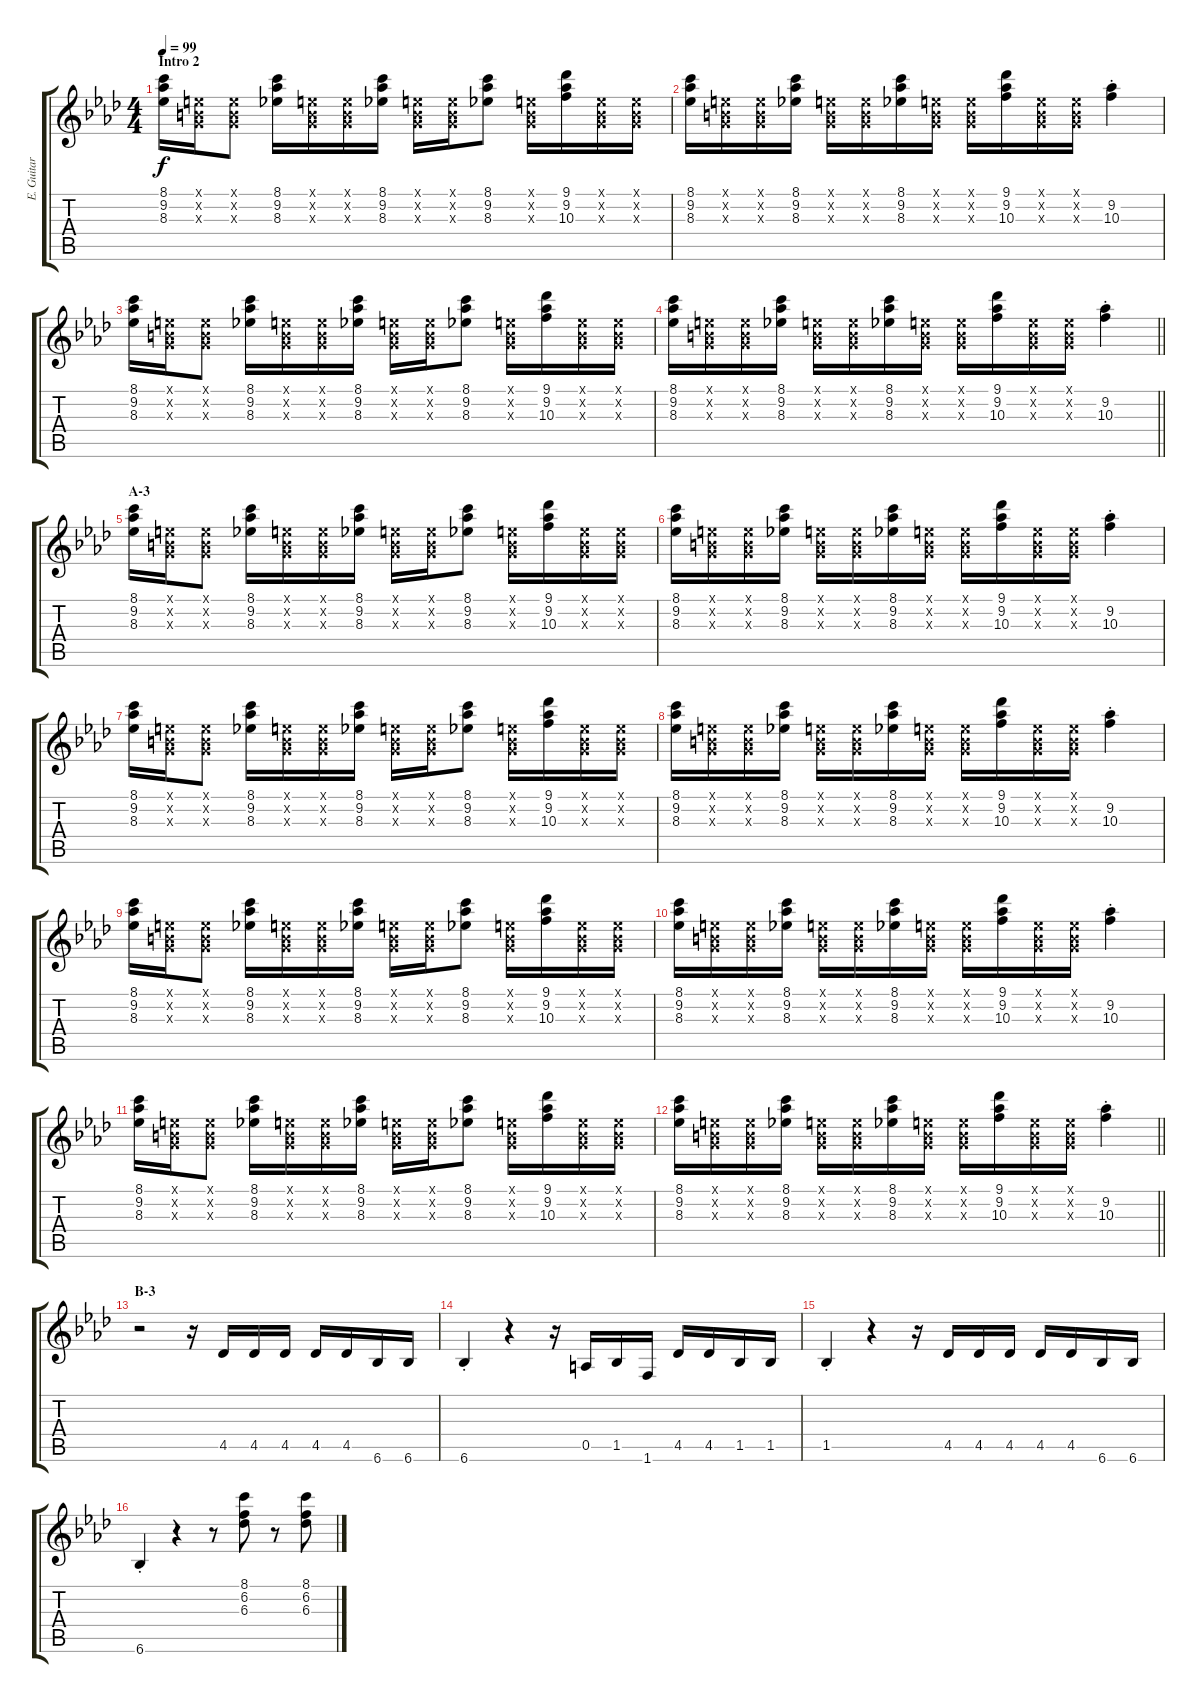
\track ("E. Guitar" "E. Guitar") {instrument electricguitarclean}
\staff {score tabs}
\tuning (E4 B3 G3 D3 A2 E2) {hide}
\ts (4 4)
\section ("" "Intro 2")
\tempo 99
\clef g2
\ks ab
(8.1 9.2 8.3).16{dy f} (0.1{x} 0.2{x} 0.3{x}).16 (0.1{x} 0.2{x} 0.3{x}).8 (8.1 9.2 8.3).16 (0.1{x} 0.2{x} 0.3{x}).16 (0.1{x} 0.2{x} 0.3{x}).16 (8.1 9.2 8.3).16 (0.1{x} 0.2{x} 0.3{x}).16 (0.1{x} 0.2{x} 0.3{x}).16 (8.1 9.2 8.3).8 (0.1{x} 0.2{x} 0.3{x}).16 (9.1 9.2 10.3).16 (0.1{x} 0.2{x} 0.3{x}).16 (0.1{x} 0.2{x} 0.3{x}).16 |
(8.1 9.2 8.3).16 (0.1{x} 0.2{x} 0.3{x}).16 (0.1{x} 0.2{x} 0.3{x}).16 (8.1 9.2 8.3).16 (0.1{x} 0.2{x} 0.3{x}).16 (0.1{x} 0.2{x} 0.3{x}).16 (8.1 9.2 8.3).16 (0.1{x} 0.2{x} 0.3{x}).16 (0.1{x} 0.2{x} 0.3{x}).16 (9.1 9.2 10.3).16 (0.1{x} 0.2{x} 0.3{x}).16 (0.1{x} 0.2{x} 0.3{x}).16 (9.2{st} 10.3{st}).4 |
(8.1 9.2 8.3).16 (0.1{x} 0.2{x} 0.3{x}).16 (0.1{x} 0.2{x} 0.3{x}).8 (8.1 9.2 8.3).16 (0.1{x} 0.2{x} 0.3{x}).16 (0.1{x} 0.2{x} 0.3{x}).16 (8.1 9.2 8.3).16 (0.1{x} 0.2{x} 0.3{x}).16 (0.1{x} 0.2{x} 0.3{x}).16 (8.1 9.2 8.3).8 (0.1{x} 0.2{x} 0.3{x}).16 (9.1 9.2 10.3).16 (0.1{x} 0.2{x} 0.3{x}).16 (0.1{x} 0.2{x} 0.3{x}).16 |
\barLineRight lightlight
(8.1 9.2 8.3).16 (0.1{x} 0.2{x} 0.3{x}).16 (0.1{x} 0.2{x} 0.3{x}).16 (8.1 9.2 8.3).16 (0.1{x} 0.2{x} 0.3{x}).16 (0.1{x} 0.2{x} 0.3{x}).16 (8.1 9.2 8.3).16 (0.1{x} 0.2{x} 0.3{x}).16 (0.1{x} 0.2{x} 0.3{x}).16 (9.1 9.2 10.3).16 (0.1{x} 0.2{x} 0.3{x}).16 (0.1{x} 0.2{x} 0.3{x}).16 (9.2{st} 10.3{st}).4 |
\section ("" "A-3")
(8.1 9.2 8.3).16 (0.1{x} 0.2{x} 0.3{x}).16 (0.1{x} 0.2{x} 0.3{x}).8 (8.1 9.2 8.3).16 (0.1{x} 0.2{x} 0.3{x}).16 (0.1{x} 0.2{x} 0.3{x}).16 (8.1 9.2 8.3).16 (0.1{x} 0.2{x} 0.3{x}).16 (0.1{x} 0.2{x} 0.3{x}).16 (8.1 9.2 8.3).8 (0.1{x} 0.2{x} 0.3{x}).16 (9.1 9.2 10.3).16 (0.1{x} 0.2{x} 0.3{x}).16 (0.1{x} 0.2{x} 0.3{x}).16 |
(8.1 9.2 8.3).16 (0.1{x} 0.2{x} 0.3{x}).16 (0.1{x} 0.2{x} 0.3{x}).16 (8.1 9.2 8.3).16 (0.1{x} 0.2{x} 0.3{x}).16 (0.1{x} 0.2{x} 0.3{x}).16 (8.1 9.2 8.3).16 (0.1{x} 0.2{x} 0.3{x}).16 (0.1{x} 0.2{x} 0.3{x}).16 (9.1 9.2 10.3).16 (0.1{x} 0.2{x} 0.3{x}).16 (0.1{x} 0.2{x} 0.3{x}).16 (9.2{st} 10.3{st}).4 |
(8.1 9.2 8.3).16 (0.1{x} 0.2{x} 0.3{x}).16 (0.1{x} 0.2{x} 0.3{x}).8 (8.1 9.2 8.3).16 (0.1{x} 0.2{x} 0.3{x}).16 (0.1{x} 0.2{x} 0.3{x}).16 (8.1 9.2 8.3).16 (0.1{x} 0.2{x} 0.3{x}).16 (0.1{x} 0.2{x} 0.3{x}).16 (8.1 9.2 8.3).8 (0.1{x} 0.2{x} 0.3{x}).16 (9.1 9.2 10.3).16 (0.1{x} 0.2{x} 0.3{x}).16 (0.1{x} 0.2{x} 0.3{x}).16 |
(8.1 9.2 8.3).16 (0.1{x} 0.2{x} 0.3{x}).16 (0.1{x} 0.2{x} 0.3{x}).16 (8.1 9.2 8.3).16 (0.1{x} 0.2{x} 0.3{x}).16 (0.1{x} 0.2{x} 0.3{x}).16 (8.1 9.2 8.3).16 (0.1{x} 0.2{x} 0.3{x}).16 (0.1{x} 0.2{x} 0.3{x}).16 (9.1 9.2 10.3).16 (0.1{x} 0.2{x} 0.3{x}).16 (0.1{x} 0.2{x} 0.3{x}).16 (9.2{st} 10.3{st}).4 |
(8.1 9.2 8.3).16 (0.1{x} 0.2{x} 0.3{x}).16 (0.1{x} 0.2{x} 0.3{x}).8 (8.1 9.2 8.3).16 (0.1{x} 0.2{x} 0.3{x}).16 (0.1{x} 0.2{x} 0.3{x}).16 (8.1 9.2 8.3).16 (0.1{x} 0.2{x} 0.3{x}).16 (0.1{x} 0.2{x} 0.3{x}).16 (8.1 9.2 8.3).8 (0.1{x} 0.2{x} 0.3{x}).16 (9.1 9.2 10.3).16 (0.1{x} 0.2{x} 0.3{x}).16 (0.1{x} 0.2{x} 0.3{x}).16 |
(8.1 9.2 8.3).16 (0.1{x} 0.2{x} 0.3{x}).16 (0.1{x} 0.2{x} 0.3{x}).16 (8.1 9.2 8.3).16 (0.1{x} 0.2{x} 0.3{x}).16 (0.1{x} 0.2{x} 0.3{x}).16 (8.1 9.2 8.3).16 (0.1{x} 0.2{x} 0.3{x}).16 (0.1{x} 0.2{x} 0.3{x}).16 (9.1 9.2 10.3).16 (0.1{x} 0.2{x} 0.3{x}).16 (0.1{x} 0.2{x} 0.3{x}).16 (9.2{st} 10.3{st}).4 |
(8.1 9.2 8.3).16 (0.1{x} 0.2{x} 0.3{x}).16 (0.1{x} 0.2{x} 0.3{x}).8 (8.1 9.2 8.3).16 (0.1{x} 0.2{x} 0.3{x}).16 (0.1{x} 0.2{x} 0.3{x}).16 (8.1 9.2 8.3).16 (0.1{x} 0.2{x} 0.3{x}).16 (0.1{x} 0.2{x} 0.3{x}).16 (8.1 9.2 8.3).8 (0.1{x} 0.2{x} 0.3{x}).16 (9.1 9.2 10.3).16 (0.1{x} 0.2{x} 0.3{x}).16 (0.1{x} 0.2{x} 0.3{x}).16 |
\barLineRight lightlight
(8.1 9.2 8.3).16 (0.1{x} 0.2{x} 0.3{x}).16 (0.1{x} 0.2{x} 0.3{x}).16 (8.1 9.2 8.3).16 (0.1{x} 0.2{x} 0.3{x}).16 (0.1{x} 0.2{x} 0.3{x}).16 (8.1 9.2 8.3).16 (0.1{x} 0.2{x} 0.3{x}).16 (0.1{x} 0.2{x} 0.3{x}).16 (9.1 9.2 10.3).16 (0.1{x} 0.2{x} 0.3{x}).16 (0.1{x} 0.2{x} 0.3{x}).16 (9.2{st} 10.3{st}).4 |
\section ("" "B-3")
r.2 r.16 4.5.16 4.5.16 4.5.16 4.5.16 4.5.16 6.6.16 6.6.16 |
6.6{st}.4 r.4 r.16 0.5.16 1.5.16 1.6.16 4.5.16 4.5.16 1.5.16 1.5.16 |
1.5{st}.4 r.4 r.16 4.5.16 4.5.16 4.5.16 4.5.16 4.5.16 6.6.16 6.6.16 |
6.6{st}.4 r.4 r.8 (8.1 6.2 6.3).8 r.8 (8.1 6.2 6.3).8
